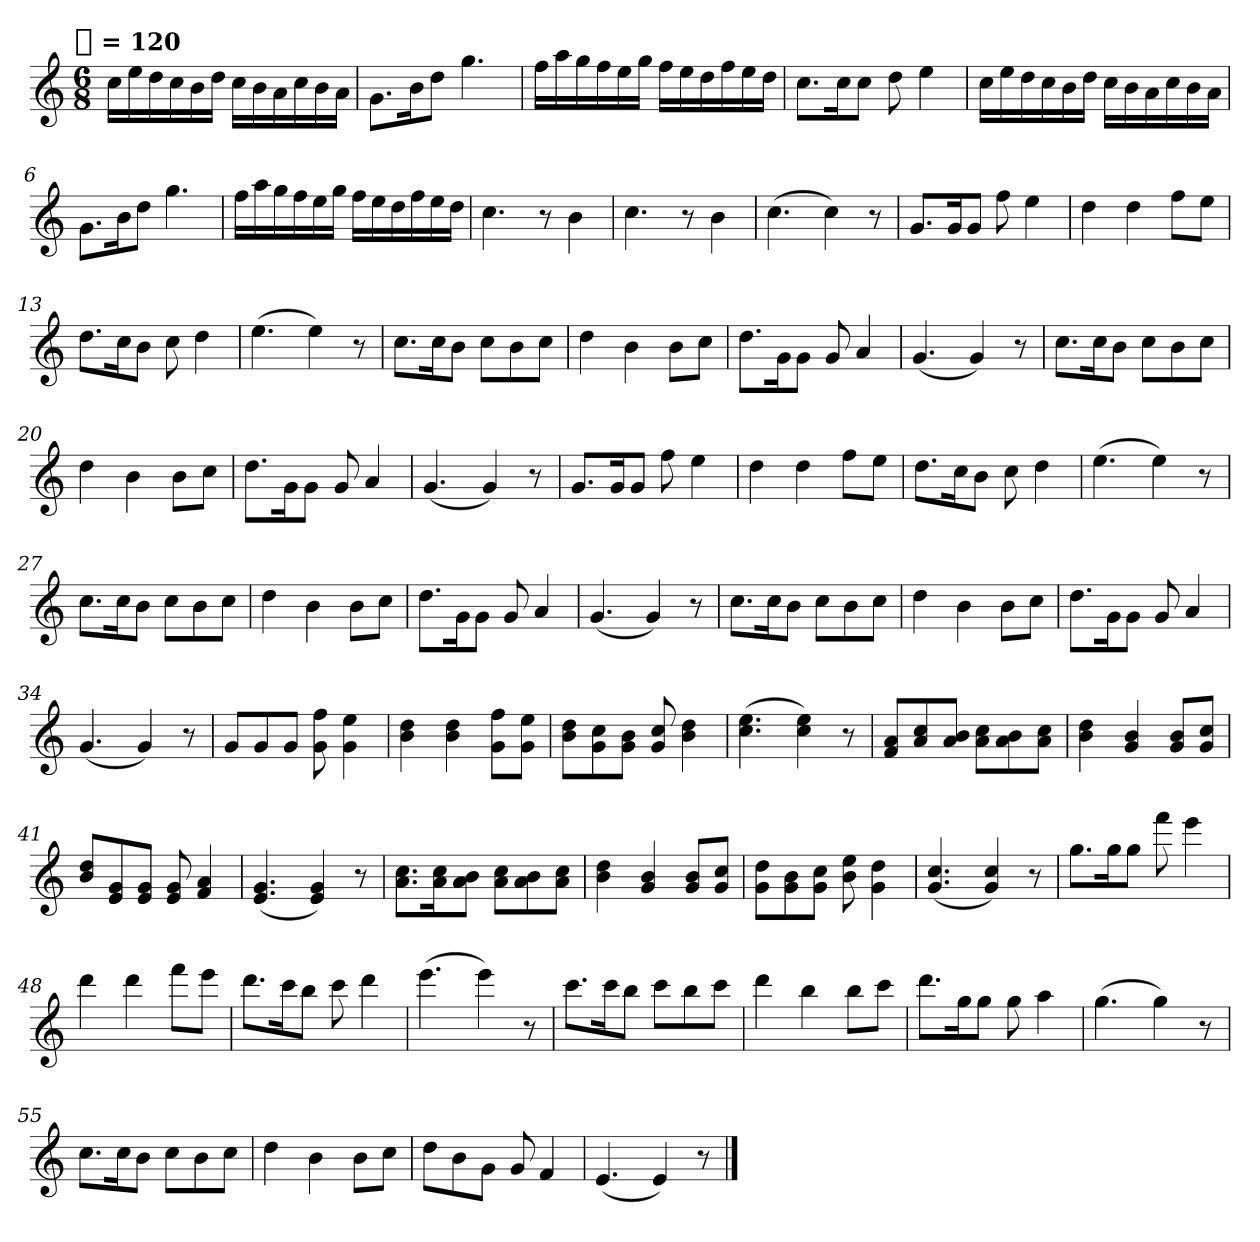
**kern
*part1
*staff1
*clefG2
*k[]
*C:
!!LO:TX:omd:t=[quarter] = 120
*M6/8
*MM120
=1
16ccLL
16ee
16dd
16cc
16b
16ddJJ
16ccLL
16b
16a
16cc
16b
16aJJ
=2
8.gL
16bK
8ddJ
4.gg
=3
16ffLL
16aa
16gg
16ff
16ee
16ggJJ
16ffLL
16ee
16dd
16ff
16ee
16ddJJ
=4
8.ccL
16ccK
8ccJ
8dd
4ee
=5
16ccLL
16ee
16dd
16cc
16b
16ddJJ
16ccLL
16b
16a
16cc
16b
16aJJ
=6
8.gL
16bK
8ddJ
4.gg
=7
16ffLL
16aa
16gg
16ff
16ee
16ggJJ
16ffLL
16ee
16dd
16ff
16ee
16ddJJ
=8
4.cc
8r
4b
=9
4.cc
8r
4b
=10
(4.cc
4cc)
8r
=11
8.gL
16gK
8gJ
8ff
4ee
=12
4dd
4dd
8ffL
8eeJ
=13
8.ddL
16ccK
8bJ
8cc
4dd
=14
(4.ee
4ee)
8r
=15
8.ccL
16ccK
8bJ
8ccL
8b
8ccJ
=16
4dd
4b
8bL
8ccJ
=17
8.ddL
16gK
8gJ
8g
4a
=18
(4.g
4g)
8r
=19
8.ccL
16ccK
8bJ
8ccL
8b
8ccJ
=20
4dd
4b
8bL
8ccJ
=21
8.ddL
16gK
8gJ
8g
4a
=22
(4.g
4g)
8r
=23
8.gL
16gK
8gJ
8ff
4ee
=24
4dd
4dd
8ffL
8eeJ
=25
8.ddL
16ccK
8bJ
8cc
4dd
=26
(4.ee
4ee)
8r
=27
8.ccL
16ccK
8bJ
8ccL
8b
8ccJ
=28
4dd
4b
8bL
8ccJ
=29
8.ddL
16gK
8gJ
8g
4a
=30
(4.g
4g)
8r
=31
8.ccL
16ccK
8bJ
8ccL
8b
8ccJ
=32
4dd
4b
8bL
8ccJ
=33
8.ddL
16gK
8gJ
8g
4a
=34
(4.g
4g)
8r
=35
8gL
8g
8gJ
8g 8ff
4g 4ee
=36
4b 4dd
4b 4dd
8g 8ffL
8g 8eeJ
=37
8b 8ddL
8g 8cc
8g 8bJ
8g 8cc
4b 4dd
=38
(4.cc 4.ee
4cc 4ee)
8r
=39
8f 8aL
8a 8cc
8a 8bJ
8a 8ccL
8a 8b
8a 8ccJ
=40
4b 4dd
4g 4b
8g 8bL
8g 8ccJ
=41
8b 8ddL
8e 8g
8e 8gJ
8e 8g
4f 4a
=42
(4.e 4.g
4e 4g)
8r
=43
8.a 8.ccL
16a 16ccK
8a 8bJ
8a 8ccL
8a 8b
8a 8ccJ
=44
4b 4dd
4g 4b
8g 8bL
8g 8ccJ
=45
8g 8ddL
8g 8b
8g 8ccJ
8b 8ee
4g 4dd
=46
(4.g 4.cc
4g 4cc)
8r
=47
8.ggL
16ggK
8ggJ
8fff
4eee
=48
4ddd
4ddd
8fffL
8eeeJ
=49
8.dddL
16cccK
8bbJ
8ccc
4ddd
=50
(4.eee
4eee)
8r
=51
8.cccL
16cccK
8bbJ
8cccL
8bb
8cccJ
=52
4ddd
4bb
8bbL
8cccJ
=53
8.dddL
16ggK
8ggJ
8gg
4aa
=54
(4.gg
4gg)
8r
=55
8.ccL
16ccK
8bJ
8ccL
8b
8ccJ
=56
4dd
4b
8bL
8ccJ
=57
8ddL
8b
8gJ
8g
4f
=58
(4.e
4e)
8r
==
*-
